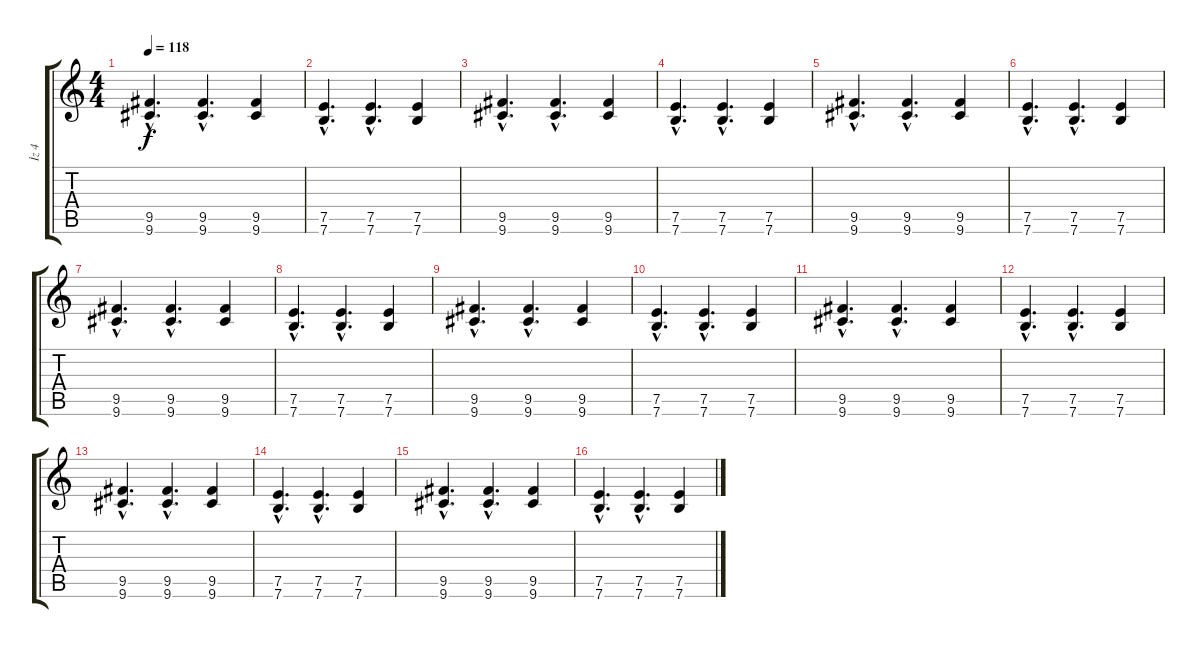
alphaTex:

\track ("İz 4" "İz 4") {instrument acousticguitarsteel}
\staff {score tabs}
\tuning (E4 B3 G3 D3 A2 E2) {hide}
\ts (4 4)
\tempo 118
\clef g2
\ks c
(9.5{hac} 9.6{hac}).4{d dy f instrument overdrivenguitar} (9.5{hac} 9.6{hac}).4{d} (9.5 9.6).4 |
(7.5{hac} 7.6{hac}).4{d} (7.5{hac} 7.6{hac}).4{d} (7.5 7.6).4 |
(9.5{hac} 9.6{hac}).4{d instrument overdrivenguitar} (9.5{hac} 9.6{hac}).4{d} (9.5 9.6).4 |
(7.5{hac} 7.6{hac}).4{d} (7.5{hac} 7.6{hac}).4{d} (7.5 7.6).4 |
(9.5{hac} 9.6{hac}).4{d instrument overdrivenguitar} (9.5{hac} 9.6{hac}).4{d} (9.5 9.6).4 |
(7.5{hac} 7.6{hac}).4{d} (7.5{hac} 7.6{hac}).4{d} (7.5 7.6).4 |
(9.5{hac} 9.6{hac}).4{d instrument overdrivenguitar} (9.5{hac} 9.6{hac}).4{d} (9.5 9.6).4 |
(7.5{hac} 7.6{hac}).4{d} (7.5{hac} 7.6{hac}).4{d} (7.5 7.6).4 |
(9.5{hac} 9.6{hac}).4{d instrument overdrivenguitar} (9.5{hac} 9.6{hac}).4{d} (9.5 9.6).4 |
(7.5{hac} 7.6{hac}).4{d} (7.5{hac} 7.6{hac}).4{d} (7.5 7.6).4 |
(9.5{hac} 9.6{hac}).4{d instrument overdrivenguitar} (9.5{hac} 9.6{hac}).4{d} (9.5 9.6).4 |
(7.5{hac} 7.6{hac}).4{d} (7.5{hac} 7.6{hac}).4{d} (7.5 7.6).4 |
(9.5{hac} 9.6{hac}).4{d instrument overdrivenguitar} (9.5{hac} 9.6{hac}).4{d} (9.5 9.6).4 |
(7.5{hac} 7.6{hac}).4{d} (7.5{hac} 7.6{hac}).4{d} (7.5 7.6).4 |
(9.5{hac} 9.6{hac}).4{d instrument overdrivenguitar} (9.5{hac} 9.6{hac}).4{d} (9.5 9.6).4 |
(7.5{hac} 7.6{hac}).4{d} (7.5{hac} 7.6{hac}).4{d} (7.5 7.6).4
